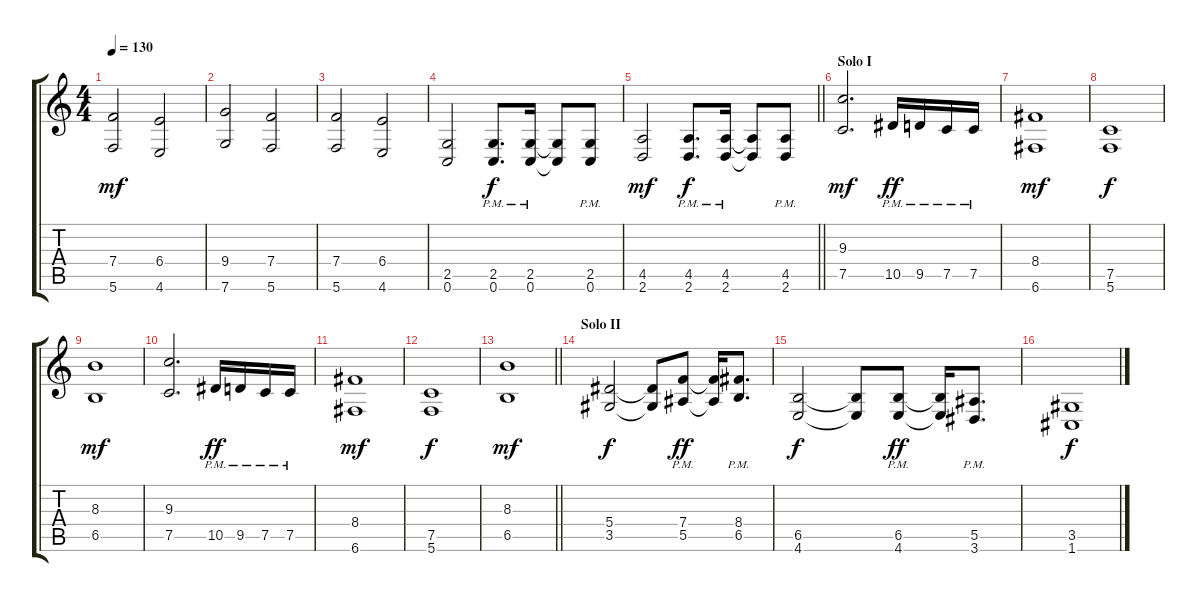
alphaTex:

\track "" {instrument overdrivenguitar}
\staff {score tabs}
\tuning (C4 G3 Eb3 Bb2 F2 C2) {hide}
\ts (4 4)
\tempo 130
\clef g2
\ks c
(7.4 5.6).2{dy mf} (6.4 4.6).2 |
(9.4 7.6).2 (7.4 5.6).2 |
(7.4 5.6).2 (6.4 4.6).2 |
(2.5 0.6).2 (2.5{pm} 0.6{pm}).8{d dy f} (2.5{pm} 0.6{pm}).16 (2.5{t} 0.6{t}).8 (2.5{pm} 0.6{pm}).8 |
\barLineRight lightlight
(4.5 2.6).2{dy mf} (4.5{pm} 2.6{pm}).8{d dy f} (4.5{pm} 2.6{pm}).16 (4.5{t} 2.6{t}).8 (4.5{pm} 2.6{pm}).8 |
\section ("" "Solo I")
(9.3 7.5).2{d dy mf} 10.5{pm}.16{dy ff} 9.5{pm}.16 7.5{pm}.16 7.5{pm}.16 |
(8.4 6.6).1{dy mf} |
(7.5 5.6).1{dy f} |
(8.3 6.5).1{dy mf} |
(9.3 7.5).2{d} 10.5{pm}.16{dy ff} 9.5{pm}.16 7.5{pm}.16 7.5{pm}.16 |
(8.4 6.6).1{dy mf} |
(7.5 5.6).1{dy f} |
\barLineRight lightlight
(8.3 6.5).1{dy mf} |
\section ("" "Solo II")
(5.4 3.5).2{dy f volume 12} (5.4{t} 3.5{t}).8 (7.4{pm} 5.5{pm}).8{dy ff} (7.4{t} 5.5{t}).16 (8.4{pm} 6.5{pm}).8{d} |
(6.5 4.6).2{dy f} (6.5{t} 4.6{t}).8 (6.5{pm} 4.6{pm}).8{dy ff} (6.5{t} 4.6{t}).16 (5.5{pm} 3.6{pm}).8{d} |
(3.5 1.6).1{dy f}
